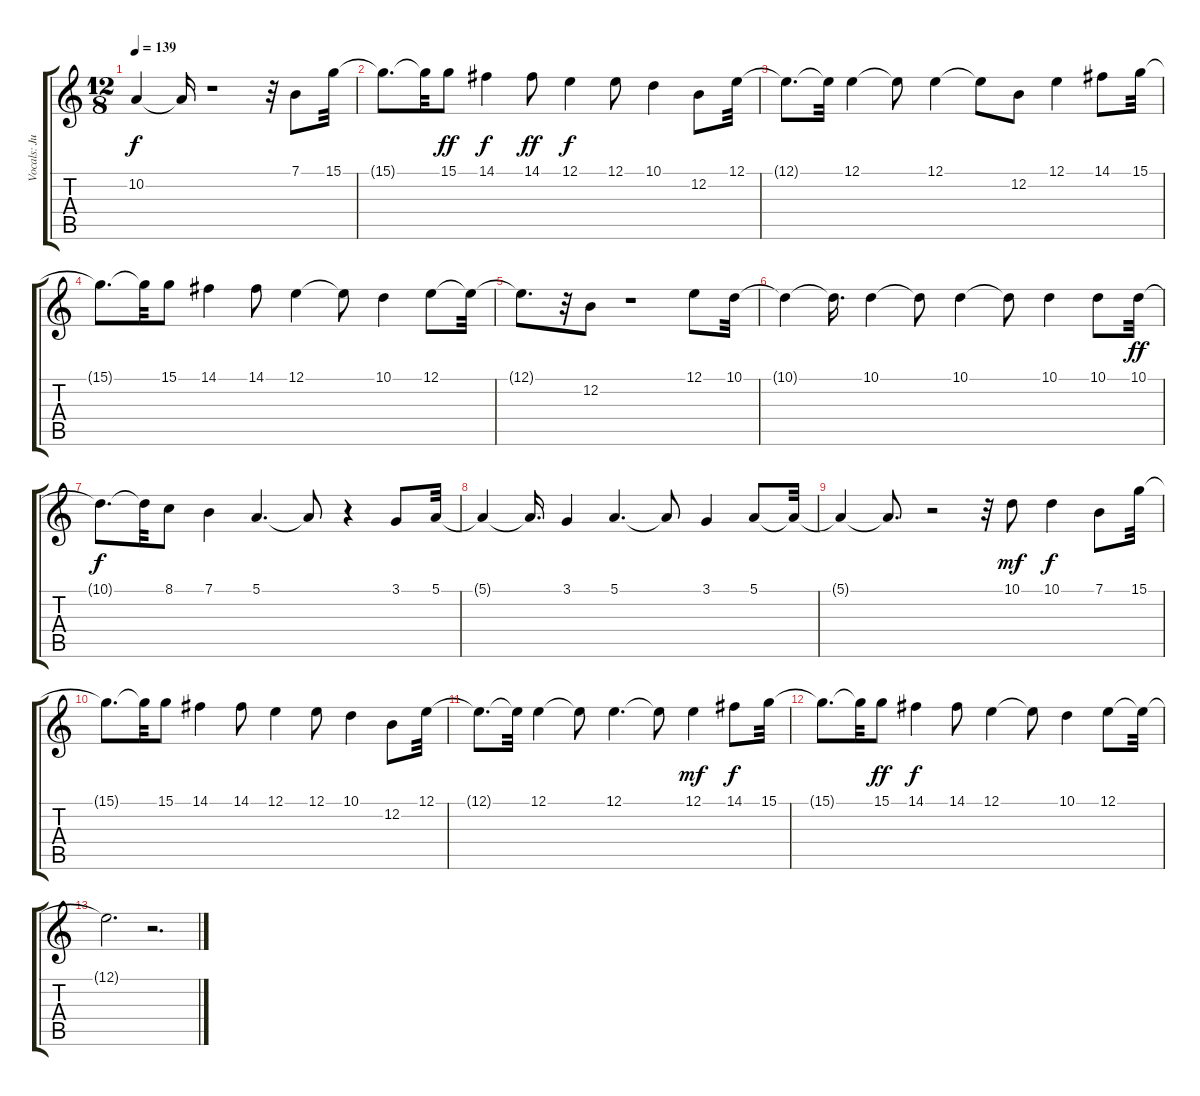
\track ("Vocals: Justin Hayward" "Vocals: Ju") {instrument pad3polysynth}
\staff {score tabs}
\tuning (E4 B3 G3 D3 A2 E2) {hide}
\ts (12 8)
\tempo 139
\clef g2
\ks c
10.2{t}.4{dy f} 10.2{t}.16 r.1 r.32 7.1.8 15.1.32 |
15.1{t}.8{d} 15.1{t}.32 15.1.8{dy ff} 14.1.4{dy f} 14.1.8{dy ff} 12.1.4{dy f} 12.1.8 10.1.4 12.2.8 12.1.32 |
12.1{t}.8{d} 12.1{t}.32 12.1.4 12.1{t}.8 12.1.4 12.1{t}.8 12.2.8 12.1.4 14.1.8 15.1.32 |
15.1{t}.8{d} 15.1{t}.32 15.1.8 14.1.4 14.1.8 12.1.4 12.1{t}.8 10.1.4 12.1.8 12.1{t}.32 |
12.1{t}.8{d} r.32 12.2.8 r.1 12.1.8 10.1.32 |
10.1{t}.4 10.1{t}.16{d} 10.1.4 10.1{t}.8 10.1.4 10.1{t}.8 10.1.4 10.1.8 10.1.32{dy ff} |
10.1{t}.8{d dy f} 10.1{t}.32 8.1.8 7.1.4 5.1.4{d} 5.1{t}.8 r.4 3.1.8 5.1.32 |
5.1{t}.4 5.1{t}.16{d} 3.1.4 5.1.4{d} 5.1{t}.8 3.1.4 5.1.8 5.1{t}.32 |
5.1{t}.4 5.1{t}.8{d} r.2 r.32 10.1.8{dy mf} 10.1.4{dy f} 7.1.8 15.1.32 |
15.1{t}.8{d} 15.1{t}.32 15.1.8 14.1.4 14.1.8 12.1.4 12.1.8 10.1.4 12.2.8 12.1.32 |
12.1{t}.8{d} 12.1{t}.32 12.1.4 12.1{t}.8 12.1.4{d} 12.1{t}.8 12.1.4{dy mf} 14.1.8{dy f} 15.1.32 |
15.1{t}.8{d} 15.1{t}.32 15.1.8{dy ff} 14.1.4{dy f} 14.1.8 12.1.4 12.1{t}.8 10.1.4 12.1.8 12.1{t}.32 |
12.1{t}.2{d} r.2{d}
